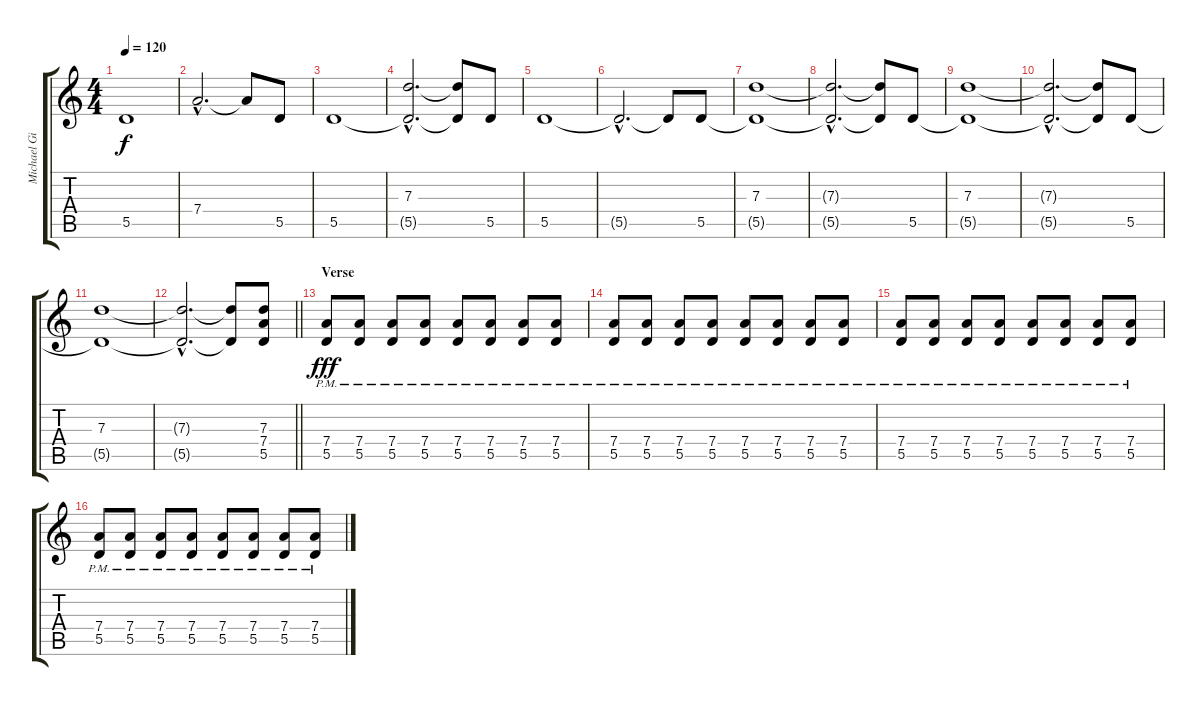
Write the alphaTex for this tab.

\track ("Michael Gilbert" "Michael Gi") {instrument distortionguitar}
\staff {score tabs}
\tuning (E4 B3 G3 D3 A2 E2) {hide}
\ts (4 4)
\tempo 120
\clef g2
\ks c
5.5.1{dy f} |
7.4{hac}.2{d} 7.4{t}.8 5.5.8 |
5.5.1 |
(7.3{hac} 5.5{hac t}).2{d} (7.3{t} 5.5{t}).8 5.5.8 |
5.5.1 |
5.5{hac t}.2{d} 5.5{t}.8 5.5.8 |
(7.3 5.5{t}).1 |
(7.3{hac t} 5.5{hac t}).2{d} (7.3{t} 5.5{t}).8 5.5.8 |
(7.3 5.5{t}).1 |
(7.3{hac t} 5.5{hac t}).2{d} (7.3{t} 5.5{t}).8 5.5.8 |
(7.3 5.5{t}).1 |
\barLineRight lightlight
(7.3{hac t} 5.5{hac t}).2{d} (7.3{t} 5.5{t}).8 (7.3 7.4 5.5).8 |
\section ("" "Verse")
(7.4{pm} 5.5{pm}).8{dy fff} (7.4{pm} 5.5{pm}).8 (7.4{pm} 5.5{pm}).8 (7.4{pm} 5.5{pm}).8 (7.4{pm} 5.5{pm}).8 (7.4{pm} 5.5{pm}).8 (7.4{pm} 5.5{pm}).8 (7.4{pm} 5.5{pm}).8 |
(7.4{pm} 5.5{pm}).8 (7.4{pm} 5.5{pm}).8 (7.4{pm} 5.5{pm}).8 (7.4{pm} 5.5{pm}).8 (7.4{pm} 5.5{pm}).8 (7.4{pm} 5.5{pm}).8 (7.4{pm} 5.5{pm}).8 (7.4{pm} 5.5{pm}).8 |
(7.4{pm} 5.5{pm}).8 (7.4{pm} 5.5{pm}).8 (7.4{pm} 5.5{pm}).8 (7.4{pm} 5.5{pm}).8 (7.4{pm} 5.5{pm}).8 (7.4{pm} 5.5{pm}).8 (7.4{pm} 5.5{pm}).8 (7.4{pm} 5.5{pm}).8 |
(7.4{pm} 5.5{pm}).8 (7.4{pm} 5.5{pm}).8 (7.4{pm} 5.5{pm}).8 (7.4{pm} 5.5{pm}).8 (7.4{pm} 5.5{pm}).8 (7.4{pm} 5.5{pm}).8 (7.4{pm} 5.5{pm}).8 (7.4{pm} 5.5{pm}).8
